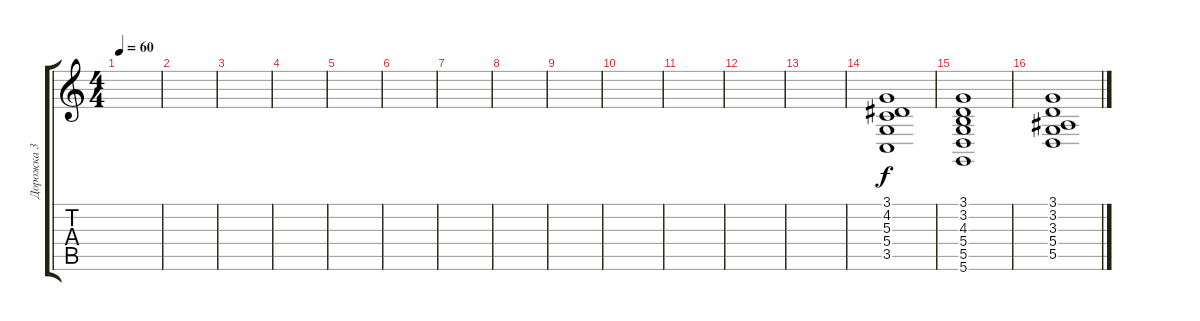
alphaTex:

\track ("Дорожка 3" "Дорожка 3") {instrument pad2warm}
\staff {score tabs}
\tuning (E4 B3 G3 D3 A2 D2) {hide}
\ts (4 4)
\tempo 60
\clef g2
\ks c
|
|
|
|
|
|
|
|
|
|
|
|
|
(3.1 4.2 5.3 5.4 3.5).1 |
(3.1 3.2 4.3 5.4 5.5 5.6).1 |
(3.1 3.2 3.3 5.4 5.5).1
